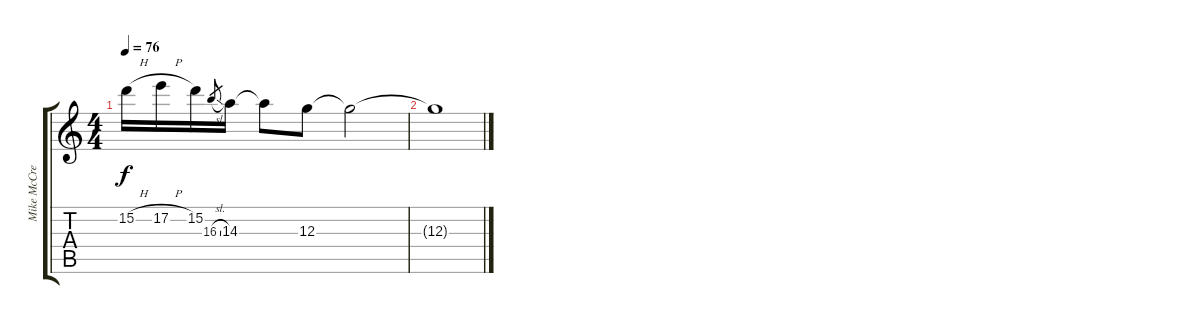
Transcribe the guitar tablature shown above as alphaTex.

\track ("Mike McCready" "Mike McCre") {instrument distortionguitar}
\staff {score tabs}
\tuning (E4 B3 G3 D3 A2 E2) {hide}
\ts (4 4)
\tempo 76
\clef g2
\ks c
15.2{h}.16{dy f} 17.2{h}.16 15.2.16 16.3{sl}.8{gr} 14.3.16 14.3{t}.8 12.3.8 12.3{t}.2 |
12.3{t}.1
